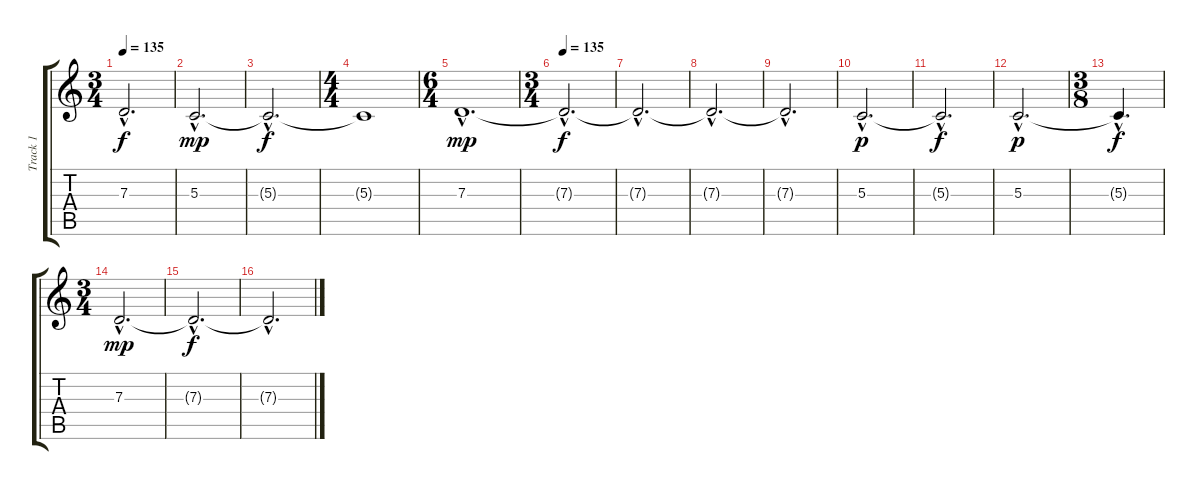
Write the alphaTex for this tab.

\track ("Track 1" "Track 1") {instrument pad8sweep}
\staff {score tabs}
\tuning (E4 B3 G3 D3 A2 E2) {hide}
\ts (3 4)
\tempo 135
\clef g2
\ks c
7.3{hac t}.2{d dy f} |
5.3{hac}.2{d dy mp} |
5.3{hac t}.2{d dy f} |
\ts (4 4)
5.3{t}.1 |
\ts (6 4)
7.3{hac}.1{d dy mp} |
\ts (3 4)
\tempo 135
7.3{hac t}.2{d dy f} |
7.3{hac t}.2{d} |
7.3{hac t}.2{d} |
7.3{hac t}.2{d} |
5.3{hac}.2{d dy p} |
5.3{hac t}.2{d dy f} |
5.3{hac}.2{d dy p} |
\ts (3 8)
5.3{hac t}.4{d dy f} |
\ts (3 4)
7.3{hac}.2{d dy mp} |
7.3{hac t}.2{d dy f} |
7.3{hac t}.2{d}
